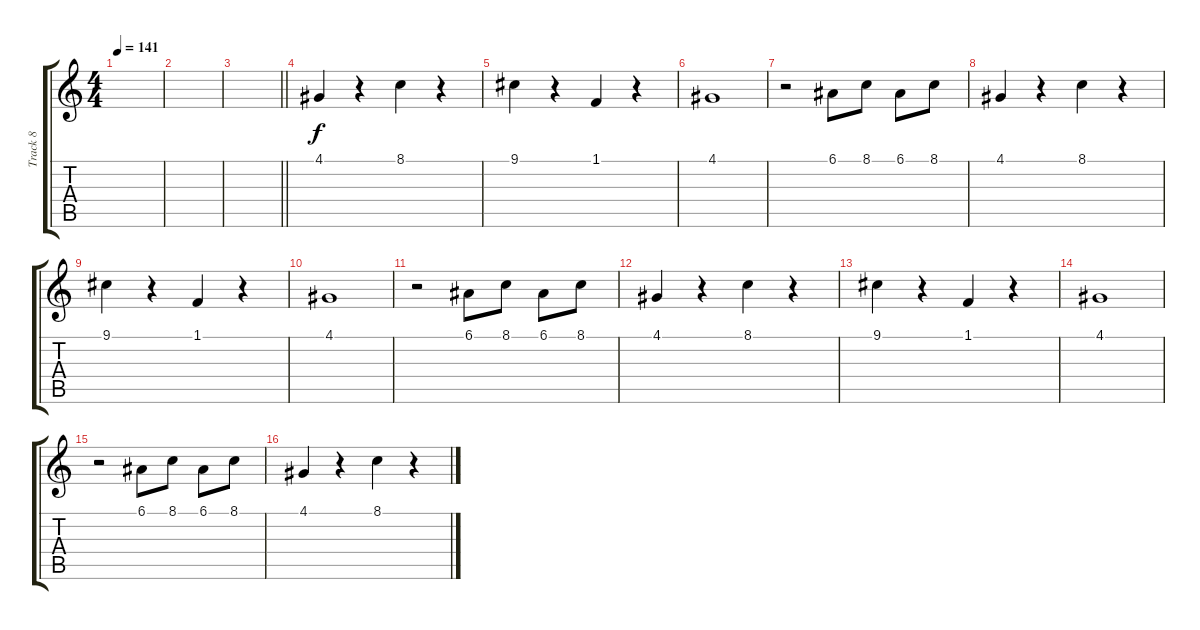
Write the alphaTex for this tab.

\track ("Track 8" "Track 8") {instrument lead1square}
\staff {score tabs}
\tuning (E4 B3 G3 D3 A2 E2) {hide}
\ts (4 4)
\tempo 141
\clef g2
\ks c
|
|
\barLineRight lightlight
|
4.1.4 r.4 8.1.4 r.4 |
9.1.4 r.4 1.1.4 r.4 |
4.1.1 |
r.2 6.1.8 8.1.8 6.1.8 8.1.8 |
4.1.4 r.4 8.1.4 r.4 |
9.1.4 r.4 1.1.4 r.4 |
4.1.1 |
r.2 6.1.8 8.1.8 6.1.8 8.1.8 |
4.1.4 r.4 8.1.4 r.4 |
9.1.4 r.4 1.1.4 r.4 |
4.1.1 |
r.2 6.1.8 8.1.8 6.1.8 8.1.8 |
4.1.4 r.4 8.1.4 r.4
